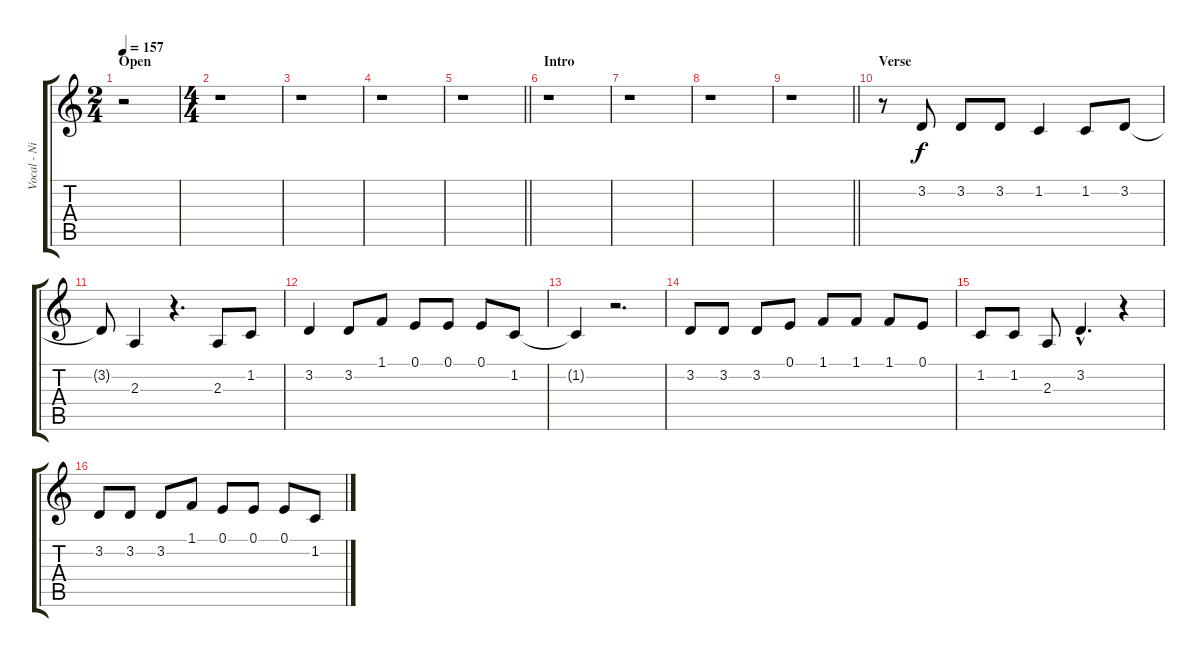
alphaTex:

\track ("Vocal - Nikola" "Vocal - Ni") {instrument flute}
\staff {score tabs}
\tuning (E4 B3 G3 D3 A2 E2) {hide}
\ts (2 4)
\section ("" "Open")
\tempo 157
\clef g2
\ks c
r.2{dy f instrument flute} |
\ts (4 4)
r.1 |
r.1 |
r.1 |
\barLineRight lightlight
r.1 |
\section ("" "Intro")
r.1 |
r.1 |
r.1 |
\barLineRight lightlight
r.1 |
\section ("" "Verse")
r.8 3.2.8 3.2.8 3.2.8 1.2.4 1.2.8 3.2.8 |
3.2{t}.8 2.3.4 r.4{d} 2.3.8 1.2.8 |
3.2.4 3.2.8 1.1.8 0.1.8 0.1.8 0.1.8 1.2.8 |
1.2{t}.4 r.2{d} |
3.2.8 3.2.8 3.2.8 0.1.8 1.1.8 1.1.8 1.1.8 0.1.8 |
1.2.8 1.2.8 2.3.8 3.2{hac}.4{d} r.4 |
3.2.8 3.2.8 3.2.8 1.1.8 0.1.8 0.1.8 0.1.8 1.2.8
